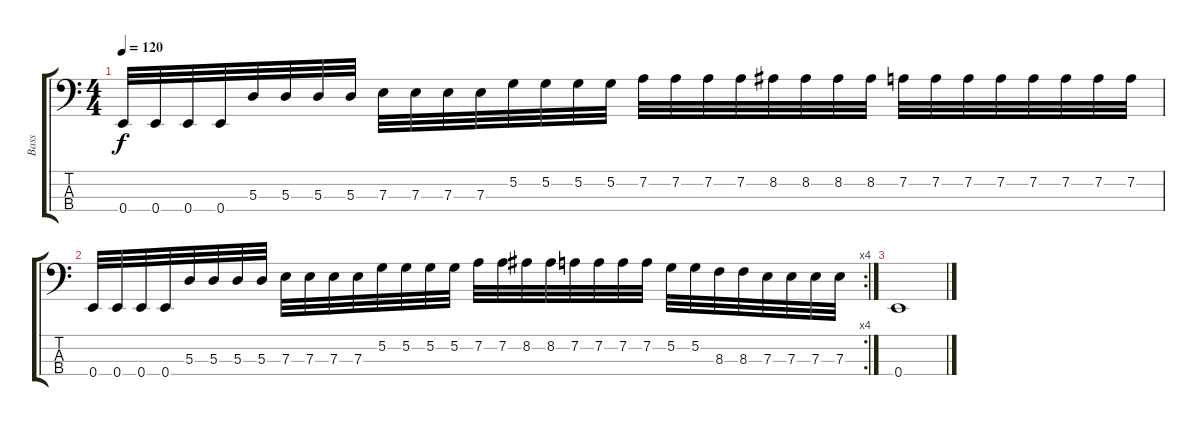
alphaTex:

\track ("Bass" "Bass") {instrument electricbasspick}
\staff {score tabs}
\tuning (G2 D2 A1 E1) {hide}
\ts (4 4)
\tempo 120
\clef f4
\ks c
0.4.32{dy f} 0.4.32 0.4.32 0.4.32 5.3.32 5.3.32 5.3.32 5.3.32 7.3.32 7.3.32 7.3.32 7.3.32 5.2.32 5.2.32 5.2.32 5.2.32 7.2.32 7.2.32 7.2.32 7.2.32 8.2.32 8.2.32 8.2.32 8.2.32 7.2.32 7.2.32 7.2.32 7.2.32 7.2.32 7.2.32 7.2.32 7.2.32 |
\rc 4
0.4.32 0.4.32 0.4.32 0.4.32 5.3.32 5.3.32 5.3.32 5.3.32 7.3.32 7.3.32 7.3.32 7.3.32 5.2.32 5.2.32 5.2.32 5.2.32 7.2.32 7.2.32 8.2.32 8.2.32 7.2.32 7.2.32 7.2.32 7.2.32 5.2.32 5.2.32 8.3.32 8.3.32 7.3.32 7.3.32 7.3.32 7.3.32 |
0.4.1
